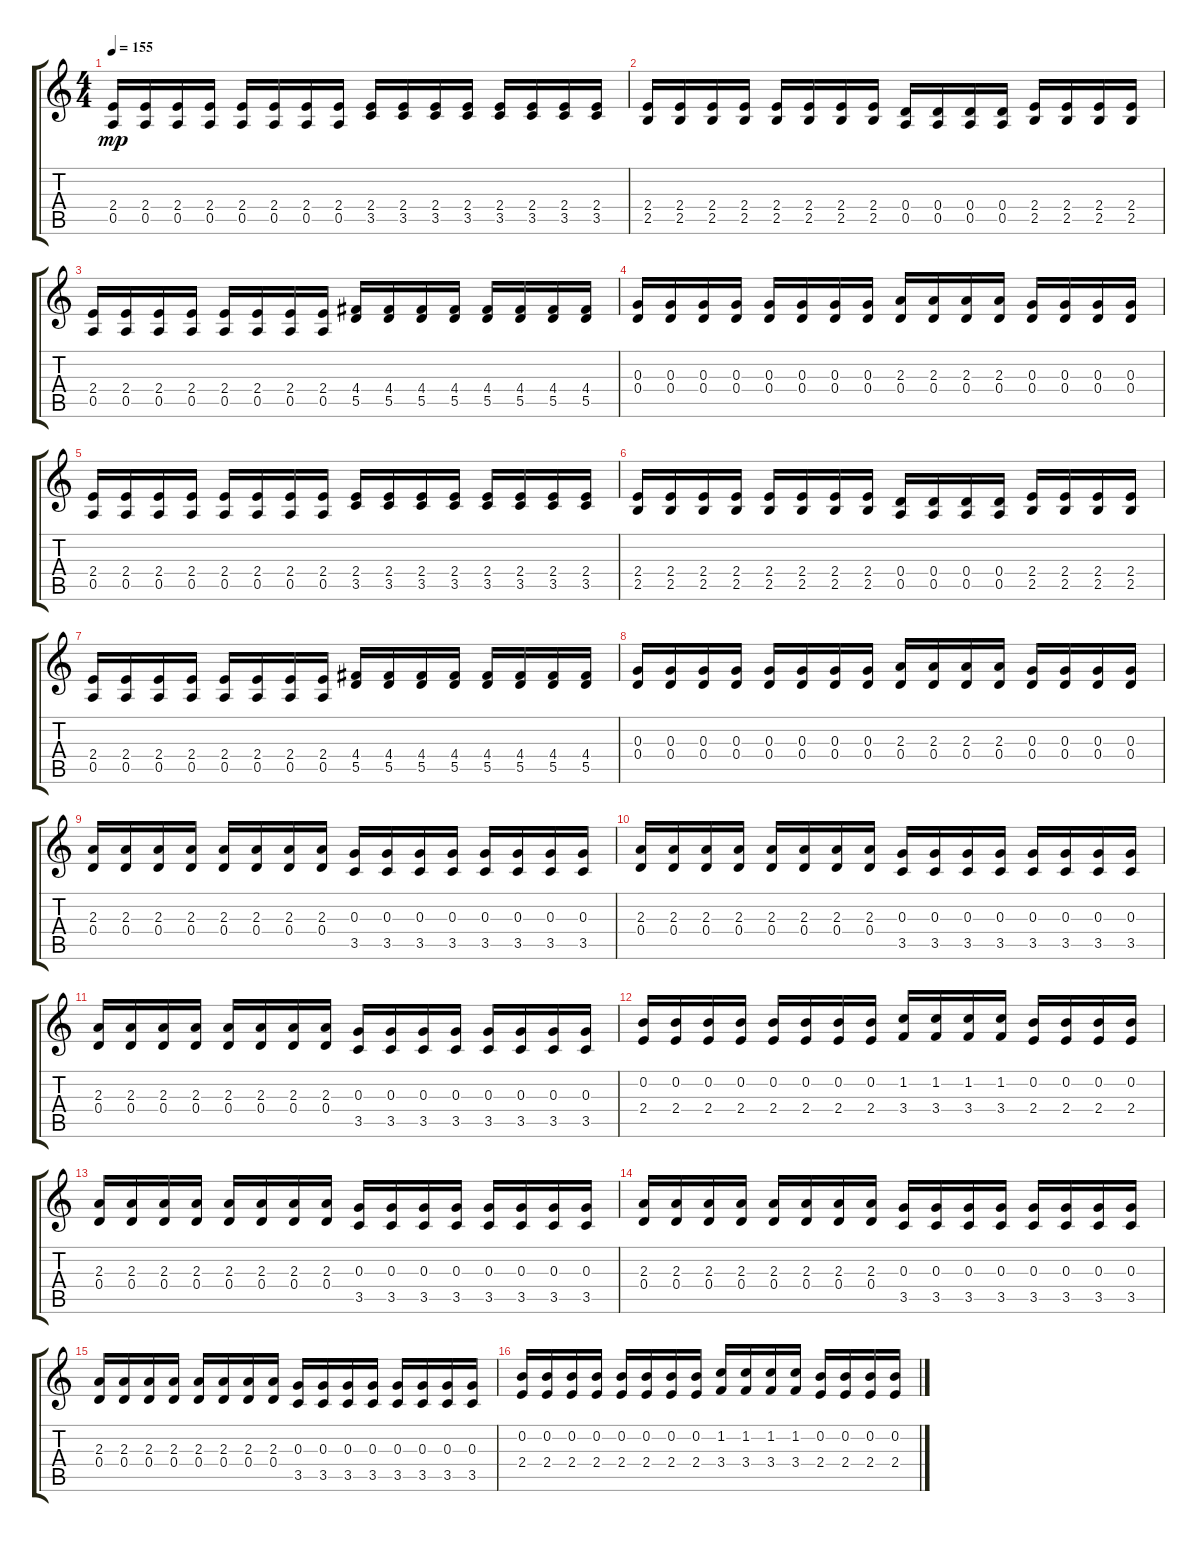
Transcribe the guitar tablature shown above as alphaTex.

\track "" {instrument distortionguitar}
\staff {score tabs}
\tuning (E4 B3 G3 D3 A2 E2) {hide}
\ts (4 4)
\tempo 155
\clef g2
\ks c
(2.4 0.5).16{dy mp} (2.4 0.5).16 (2.4 0.5).16 (2.4 0.5).16 (2.4 0.5).16 (2.4 0.5).16 (2.4 0.5).16 (2.4 0.5).16 (2.4 3.5).16 (2.4 3.5).16 (2.4 3.5).16 (2.4 3.5).16 (2.4 3.5).16 (2.4 3.5).16 (2.4 3.5).16 (2.4 3.5).16 |
(2.4 2.5).16 (2.4 2.5).16 (2.4 2.5).16 (2.4 2.5).16 (2.4 2.5).16 (2.4 2.5).16 (2.4 2.5).16 (2.4 2.5).16 (0.4 0.5).16 (0.4 0.5).16 (0.4 0.5).16 (0.4 0.5).16 (2.4 2.5).16 (2.4 2.5).16 (2.4 2.5).16 (2.4 2.5).16 |
(2.4 0.5).16 (2.4 0.5).16 (2.4 0.5).16 (2.4 0.5).16 (2.4 0.5).16 (2.4 0.5).16 (2.4 0.5).16 (2.4 0.5).16 (4.4 5.5).16 (4.4 5.5).16 (4.4 5.5).16 (4.4 5.5).16 (4.4 5.5).16 (4.4 5.5).16 (4.4 5.5).16 (4.4 5.5).16 |
(0.3 0.4).16 (0.3 0.4).16 (0.3 0.4).16 (0.3 0.4).16 (0.3 0.4).16 (0.3 0.4).16 (0.3 0.4).16 (0.3 0.4).16 (2.3 0.4).16 (2.3 0.4).16 (2.3 0.4).16 (2.3 0.4).16 (0.3 0.4).16 (0.3 0.4).16 (0.3 0.4).16 (0.3 0.4).16 |
(2.4 0.5).16 (2.4 0.5).16 (2.4 0.5).16 (2.4 0.5).16 (2.4 0.5).16 (2.4 0.5).16 (2.4 0.5).16 (2.4 0.5).16 (2.4 3.5).16 (2.4 3.5).16 (2.4 3.5).16 (2.4 3.5).16 (2.4 3.5).16 (2.4 3.5).16 (2.4 3.5).16 (2.4 3.5).16 |
(2.4 2.5).16 (2.4 2.5).16 (2.4 2.5).16 (2.4 2.5).16 (2.4 2.5).16 (2.4 2.5).16 (2.4 2.5).16 (2.4 2.5).16 (0.4 0.5).16 (0.4 0.5).16 (0.4 0.5).16 (0.4 0.5).16 (2.4 2.5).16 (2.4 2.5).16 (2.4 2.5).16 (2.4 2.5).16 |
(2.4 0.5).16 (2.4 0.5).16 (2.4 0.5).16 (2.4 0.5).16 (2.4 0.5).16 (2.4 0.5).16 (2.4 0.5).16 (2.4 0.5).16 (4.4 5.5).16 (4.4 5.5).16 (4.4 5.5).16 (4.4 5.5).16 (4.4 5.5).16 (4.4 5.5).16 (4.4 5.5).16 (4.4 5.5).16 |
(0.3 0.4).16 (0.3 0.4).16 (0.3 0.4).16 (0.3 0.4).16 (0.3 0.4).16 (0.3 0.4).16 (0.3 0.4).16 (0.3 0.4).16 (2.3 0.4).16 (2.3 0.4).16 (2.3 0.4).16 (2.3 0.4).16 (0.3 0.4).16 (0.3 0.4).16 (0.3 0.4).16 (0.3 0.4).16 |
(2.3 0.4).16 (2.3 0.4).16 (2.3 0.4).16 (2.3 0.4).16 (2.3 0.4).16 (2.3 0.4).16 (2.3 0.4).16 (2.3 0.4).16 (0.3 3.5).16 (0.3 3.5).16 (0.3 3.5).16 (0.3 3.5).16 (0.3 3.5).16 (0.3 3.5).16 (0.3 3.5).16 (0.3 3.5).16 |
(2.3 0.4).16 (2.3 0.4).16 (2.3 0.4).16 (2.3 0.4).16 (2.3 0.4).16 (2.3 0.4).16 (2.3 0.4).16 (2.3 0.4).16 (0.3 3.5).16 (0.3 3.5).16 (0.3 3.5).16 (0.3 3.5).16 (0.3 3.5).16 (0.3 3.5).16 (0.3 3.5).16 (0.3 3.5).16 |
(2.3 0.4).16 (2.3 0.4).16 (2.3 0.4).16 (2.3 0.4).16 (2.3 0.4).16 (2.3 0.4).16 (2.3 0.4).16 (2.3 0.4).16 (0.3 3.5).16 (0.3 3.5).16 (0.3 3.5).16 (0.3 3.5).16 (0.3 3.5).16 (0.3 3.5).16 (0.3 3.5).16 (0.3 3.5).16 |
(0.2 2.4).16 (0.2 2.4).16 (0.2 2.4).16 (0.2 2.4).16 (0.2 2.4).16 (0.2 2.4).16 (0.2 2.4).16 (0.2 2.4).16 (1.2 3.4).16 (1.2 3.4).16 (1.2 3.4).16 (1.2 3.4).16 (0.2 2.4).16 (0.2 2.4).16 (0.2 2.4).16 (0.2 2.4).16 |
(2.3 0.4).16 (2.3 0.4).16 (2.3 0.4).16 (2.3 0.4).16 (2.3 0.4).16 (2.3 0.4).16 (2.3 0.4).16 (2.3 0.4).16 (0.3 3.5).16 (0.3 3.5).16 (0.3 3.5).16 (0.3 3.5).16 (0.3 3.5).16 (0.3 3.5).16 (0.3 3.5).16 (0.3 3.5).16 |
(2.3 0.4).16 (2.3 0.4).16 (2.3 0.4).16 (2.3 0.4).16 (2.3 0.4).16 (2.3 0.4).16 (2.3 0.4).16 (2.3 0.4).16 (0.3 3.5).16 (0.3 3.5).16 (0.3 3.5).16 (0.3 3.5).16 (0.3 3.5).16 (0.3 3.5).16 (0.3 3.5).16 (0.3 3.5).16 |
(2.3 0.4).16 (2.3 0.4).16 (2.3 0.4).16 (2.3 0.4).16 (2.3 0.4).16 (2.3 0.4).16 (2.3 0.4).16 (2.3 0.4).16 (0.3 3.5).16 (0.3 3.5).16 (0.3 3.5).16 (0.3 3.5).16 (0.3 3.5).16 (0.3 3.5).16 (0.3 3.5).16 (0.3 3.5).16 |
(0.2 2.4).16 (0.2 2.4).16 (0.2 2.4).16 (0.2 2.4).16 (0.2 2.4).16 (0.2 2.4).16 (0.2 2.4).16 (0.2 2.4).16 (1.2 3.4).16 (1.2 3.4).16 (1.2 3.4).16 (1.2 3.4).16 (0.2 2.4).16 (0.2 2.4).16 (0.2 2.4).16 (0.2 2.4).16
